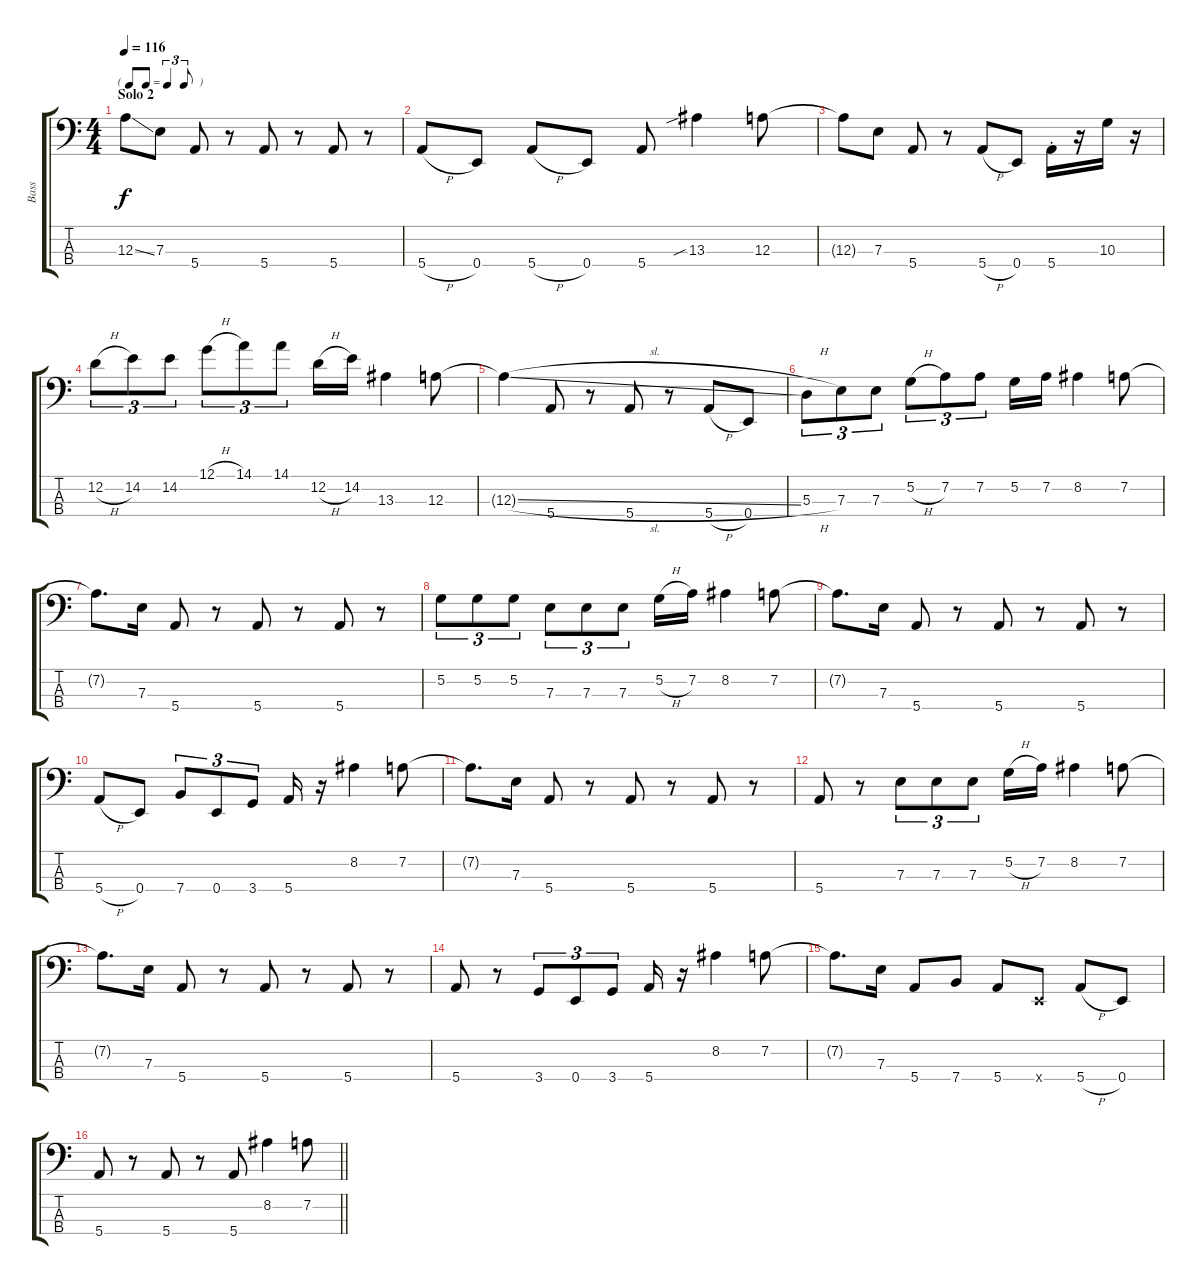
\track ("Bass" "Bass") {instrument electricbassfinger}
\staff {score tabs}
\tuning (G2 D2 A1 E1) {hide}
\ts (4 4)
\tf triplet8th
\section ("" "Solo 2")
\tempo 116
\clef f4
\ks c
12.3{ss t}.8{dy f} 7.3.8 5.4.8 r.8 5.4.8 r.8 5.4.8 r.8 |
5.4{h}.8 0.4.8 5.4{h}.8 0.4.8 5.4.8 13.3{sib}.4 12.3.8 |
12.3{t}.8 7.3.8 5.4.8 r.8 5.4{h}.8 0.4.8 5.4{st}.16 r.16 10.3.16 r.16 |
12.2{h}.8{tu (3 2)} 14.2.8{tu (3 2)} 14.2.8{tu (3 2)} 12.1{h}.8{tu (3 2)} 14.1.8{tu (3 2)} 14.1.8{tu (3 2)} 12.2{h}.16 14.2.16 13.3.4 12.3.8 |
12.3{sl t}.4 5.4.8 r.8 5.4.8 r.8 5.4{h}.8 0.4.8 |
5.3{h}.8{tu (3 2)} 7.3.8{tu (3 2)} 7.3.8{tu (3 2)} 5.2{h}.8{tu (3 2)} 7.2.8{tu (3 2)} 7.2.8{tu (3 2)} 5.2.16 7.2.16 8.2.4 7.2.8 |
7.2{t}.8{d} 7.3.16 5.4.8 r.8 5.4.8 r.8 5.4.8 r.8 |
5.2.8{tu (3 2)} 5.2.8{tu (3 2)} 5.2.8{tu (3 2)} 7.3.8{tu (3 2)} 7.3.8{tu (3 2)} 7.3.8{tu (3 2)} 5.2{h}.16 7.2.16 8.2.4 7.2.8 |
7.2{t}.8{d} 7.3.16 5.4.8 r.8 5.4.8 r.8 5.4.8 r.8 |
5.4{h}.8 0.4.8 7.4.8{tu (3 2)} 0.4.8{tu (3 2)} 3.4.8{tu (3 2)} 5.4.16 r.16 8.2.4 7.2.8 |
7.2{t}.8{d} 7.3.16 5.4.8 r.8 5.4.8 r.8 5.4.8 r.8 |
5.4.8 r.8 7.3.8{tu (3 2)} 7.3.8{tu (3 2)} 7.3.8{tu (3 2)} 5.2{h}.16 7.2.16 8.2.4 7.2.8 |
7.2{t}.8{d} 7.3.16 5.4.8 r.8 5.4.8 r.8 5.4.8 r.8 |
5.4.8 r.8 3.4.8{tu (3 2)} 0.4.8{tu (3 2)} 3.4.8{tu (3 2)} 5.4.16 r.16 8.2.4 7.2.8 |
7.2{t}.8{d} 7.3.16 5.4.8 7.4.8 5.4.8 0.4{x}.8 5.4{h}.8 0.4.8 |
\barLineRight lightlight
5.4.8 r.8 5.4.8 r.8 5.4.8 8.2.4 7.2.8
